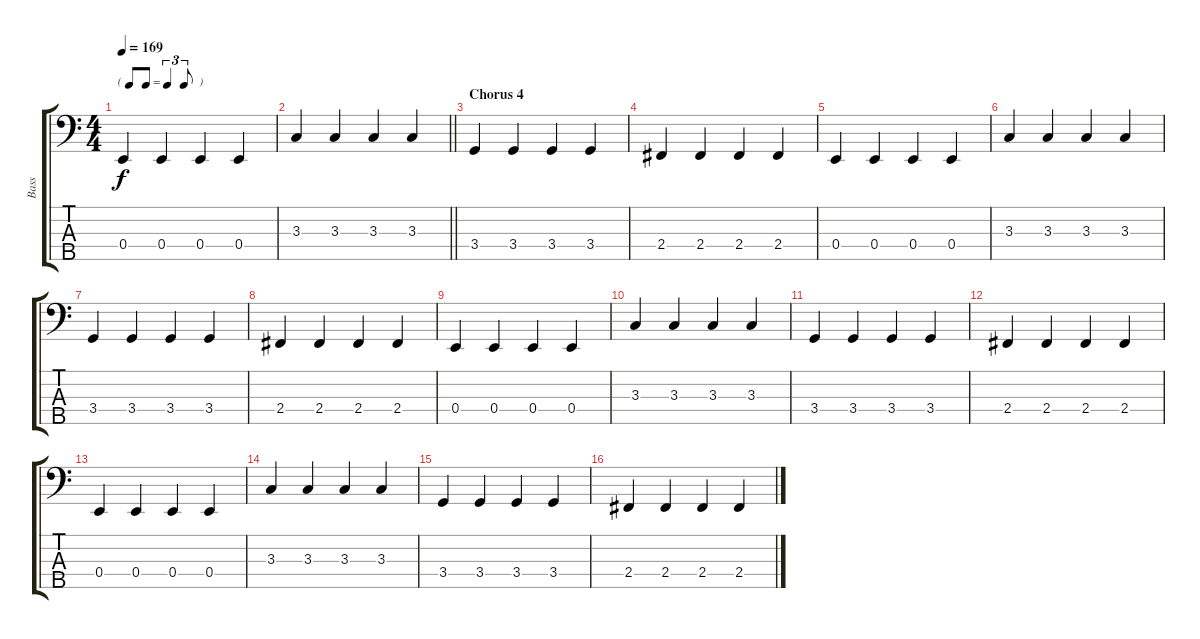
\track ("Bass" "Bass") {instrument electricbassfinger}
\staff {score tabs}
\tuning (G2 D2 A1 E1 B0) {hide}
\ts (4 4)
\tf triplet8th
\tempo 169
\clef f4
\ks c
0.4.4{dy f} 0.4.4 0.4.4 0.4.4 |
\barLineRight lightlight
3.3.4 3.3.4 3.3.4 3.3.4 |
\section ("" "Chorus 4")
3.4.4 3.4.4 3.4.4 3.4.4 |
2.4.4 2.4.4 2.4.4 2.4.4 |
0.4.4 0.4.4 0.4.4 0.4.4 |
3.3.4 3.3.4 3.3.4 3.3.4 |
3.4.4 3.4.4 3.4.4 3.4.4 |
2.4.4 2.4.4 2.4.4 2.4.4 |
0.4.4 0.4.4 0.4.4 0.4.4 |
3.3.4 3.3.4 3.3.4 3.3.4 |
3.4.4 3.4.4 3.4.4 3.4.4 |
2.4.4 2.4.4 2.4.4 2.4.4 |
0.4.4 0.4.4 0.4.4 0.4.4 |
3.3.4 3.3.4 3.3.4 3.3.4 |
3.4.4 3.4.4 3.4.4 3.4.4 |
2.4.4 2.4.4 2.4.4 2.4.4
